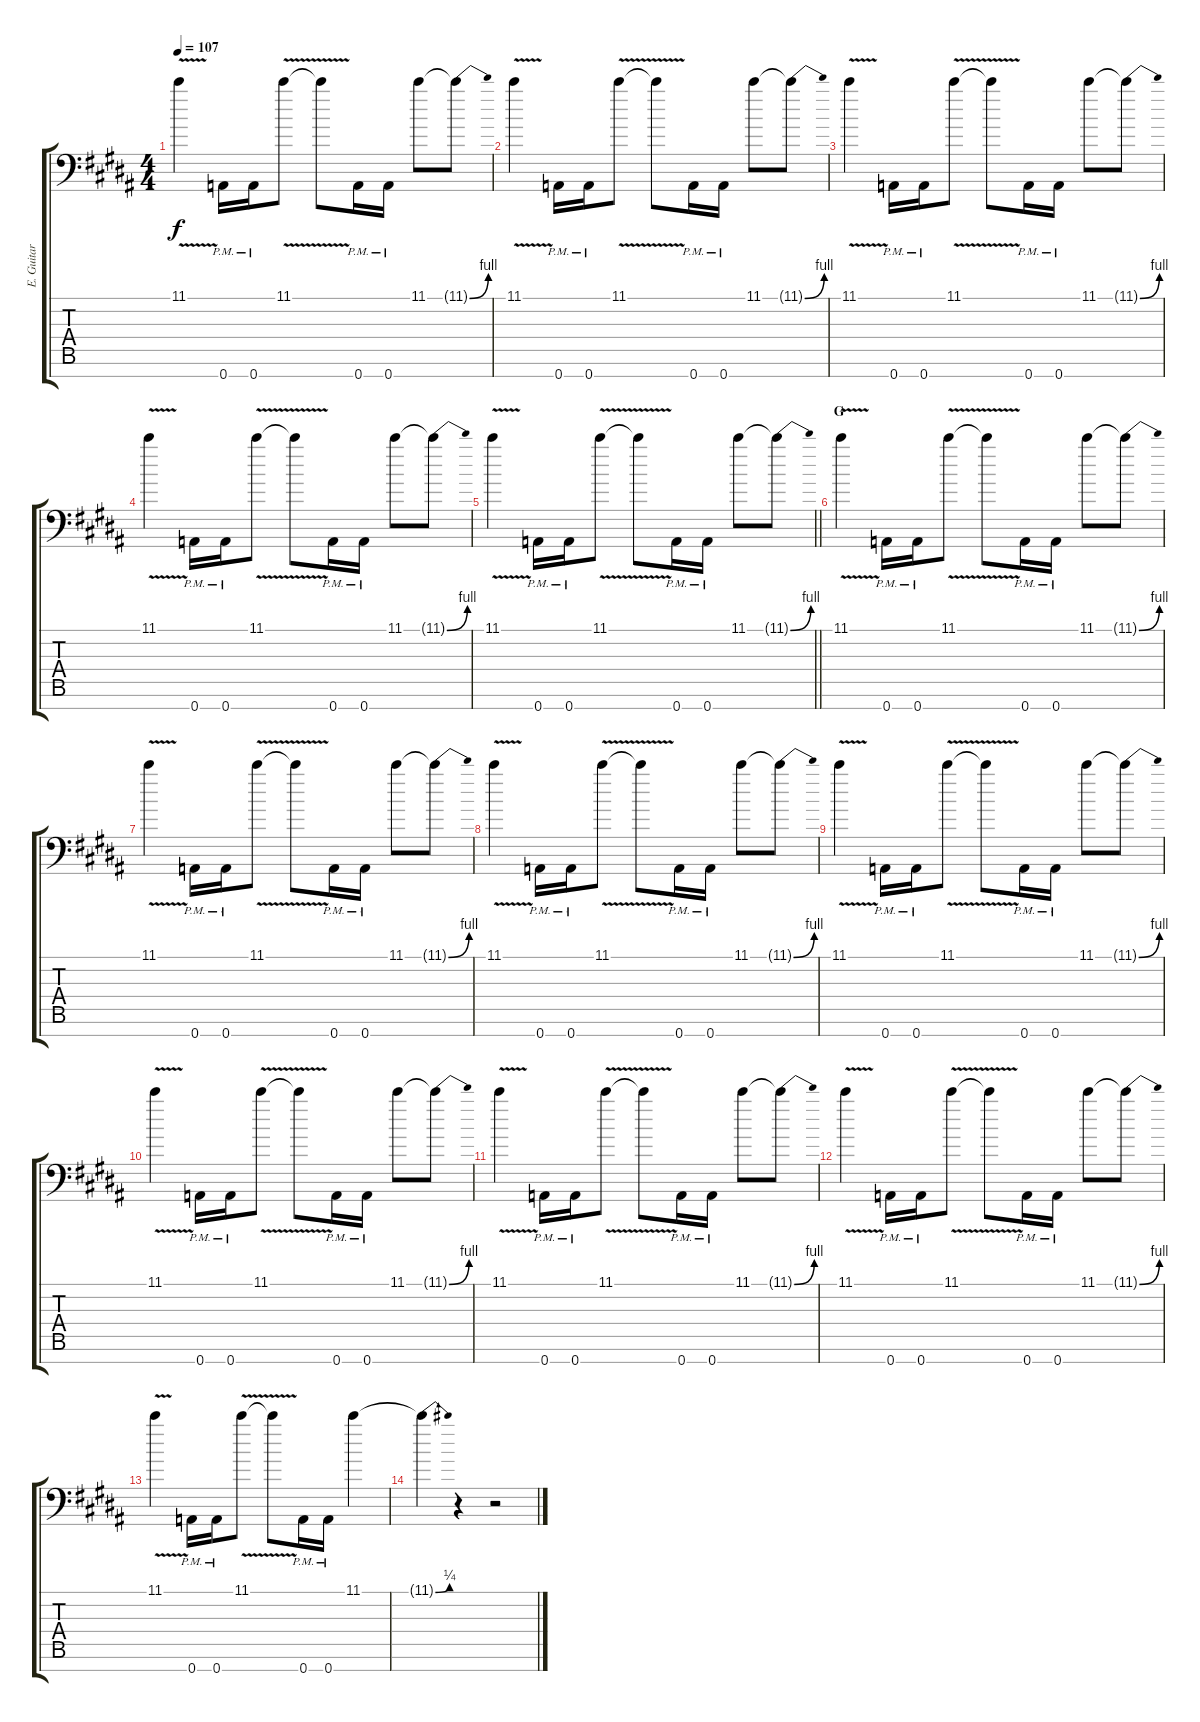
\track ("E. Guitar II" "E. Guitar ") {instrument overdrivenguitar}
\staff {score tabs}
\tuning (D4 A3 F3 C3 G2 D2 A1) {hide}
\ts (4 4)
\tempo 107
\clef f4
\ks b
11.1{v}.4{dy f} 0.7{pm}.16 0.7{pm}.16 11.1{v}.8 11.1{t}.8 0.7{pm}.16 0.7{pm}.16 11.1.8 11.1{be (bend 0 0 60 4) t}.8 |
11.1{v}.4 0.7{pm}.16 0.7{pm}.16 11.1{v}.8 11.1{t}.8 0.7{pm}.16 0.7{pm}.16 11.1.8 11.1{be (bend 0 0 60 4) t}.8 |
11.1{v}.4 0.7{pm}.16 0.7{pm}.16 11.1{v}.8 11.1{t}.8 0.7{pm}.16 0.7{pm}.16 11.1.8 11.1{be (bend 0 0 60 4) t}.8 |
11.1{v}.4 0.7{pm}.16 0.7{pm}.16 11.1{v}.8 11.1{t}.8 0.7{pm}.16 0.7{pm}.16 11.1.8 11.1{be (bend 0 0 60 4) t}.8 |
\barLineRight lightlight
11.1{v}.4 0.7{pm}.16 0.7{pm}.16 11.1{v}.8 11.1{t}.8 0.7{pm}.16 0.7{pm}.16 11.1.8 11.1{be (bend 0 0 60 4) t}.8 |
\section ("" "G")
11.1{v}.4 0.7{pm}.16 0.7{pm}.16 11.1{v}.8 11.1{t}.8 0.7{pm}.16 0.7{pm}.16 11.1.8 11.1{be (bend 0 0 60 4) t}.8 |
11.1{v}.4 0.7{pm}.16 0.7{pm}.16 11.1{v}.8 11.1{t}.8 0.7{pm}.16 0.7{pm}.16 11.1.8 11.1{be (bend 0 0 60 4) t}.8 |
11.1{v}.4 0.7{pm}.16 0.7{pm}.16 11.1{v}.8 11.1{t}.8 0.7{pm}.16 0.7{pm}.16 11.1.8 11.1{be (bend 0 0 60 4) t}.8 |
11.1{v}.4 0.7{pm}.16 0.7{pm}.16 11.1{v}.8 11.1{t}.8 0.7{pm}.16 0.7{pm}.16 11.1.8 11.1{be (bend 0 0 60 4) t}.8 |
11.1{v}.4 0.7{pm}.16 0.7{pm}.16 11.1{v}.8 11.1{t}.8 0.7{pm}.16 0.7{pm}.16 11.1.8 11.1{be (bend 0 0 60 4) t}.8 |
11.1{v}.4 0.7{pm}.16 0.7{pm}.16 11.1{v}.8 11.1{t}.8 0.7{pm}.16 0.7{pm}.16 11.1.8 11.1{be (bend 0 0 60 4) t}.8 |
11.1{v}.4 0.7{pm}.16 0.7{pm}.16 11.1{v}.8 11.1{t}.8 0.7{pm}.16 0.7{pm}.16 11.1.8 11.1{be (bend 0 0 60 4) t}.8 |
11.1{v}.4 0.7{pm}.16 0.7{pm}.16 11.1{v}.8 11.1{t}.8 0.7{pm}.16 0.7{pm}.16 11.1.4 |
11.1{be (bend 0 0 60 1) t}.4 r.4 r.2
